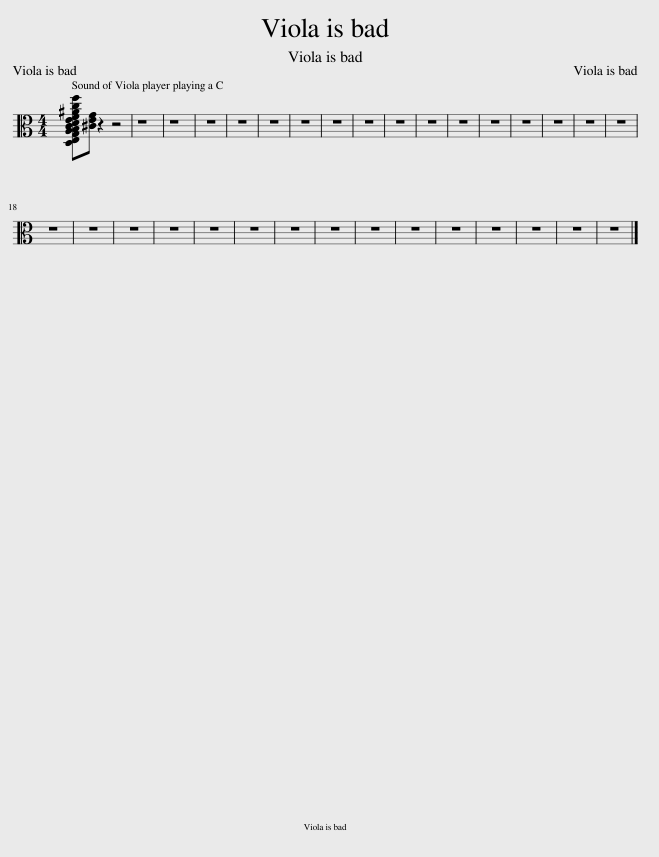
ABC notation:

X:1
L:1/8
M:4/4
I:linebreak $
K:C
V:1 alto
V:1
 [D,E,G,A,B,CDEF^Acf][^CEG] z2 z4 | z8 | z8 | z8 | z8 | %5
 z8 | z8 | z8 | z8 | z8 | %10
 z8 | z8 | z8 | z8 | z8 | %15
 z8 | z8 |$ z8 | z8 | z8 | %20
 z8 | z8 | z8 | z8 | z8 | %25
 z8 | z8 | z8 | z8 | z8 | %30
 z8 | z8 |] %32
